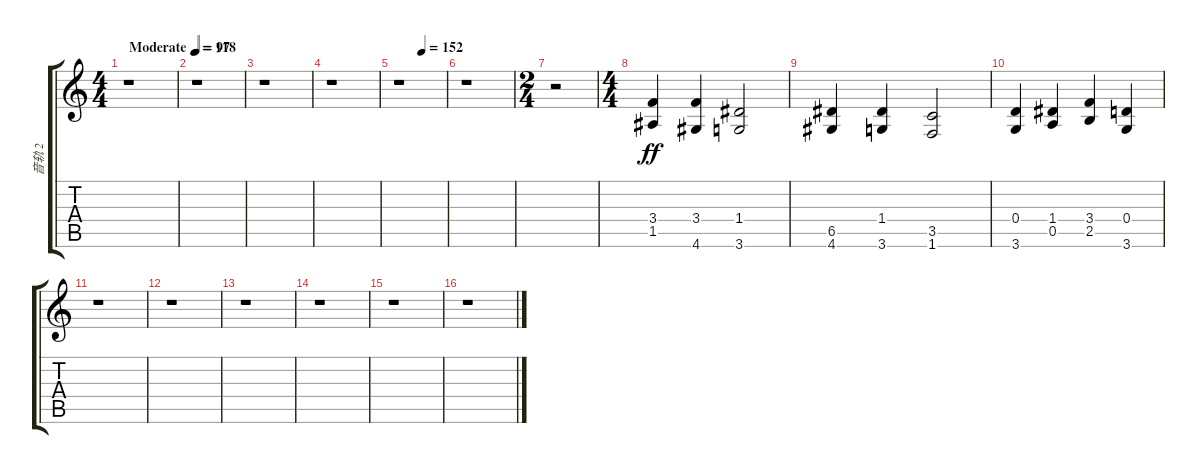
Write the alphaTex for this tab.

\track ("音轨 2" "音轨 2") {instrument overdrivenguitar}
\staff {score tabs}
\tuning (E4 B3 G3 D3 A2 E2) {hide}
\ts (4 4)
\tempo (118 "Moderate")
\clef g2
\ks c
r.1{dy ff instrument overdrivenguitar} |
\tempo 97
r.1 |
r.1 |
r.1 |
\tempo (152 0.5)
r.1 |
r.1 |
\ts (2 4)
r.2 |
\ts (4 4)
(3.4 1.5).4 (3.4 4.6).4 (1.4 3.6).2 |
(6.5 4.6).4 (1.4 3.6).4 (3.5 1.6).2 |
(0.4 3.6).4 (1.4 0.5).4 (3.4 2.5).4 (0.4 3.6).4 |
r.1 |
r.1 |
r.1 |
r.1 |
r.1 |
r.1
